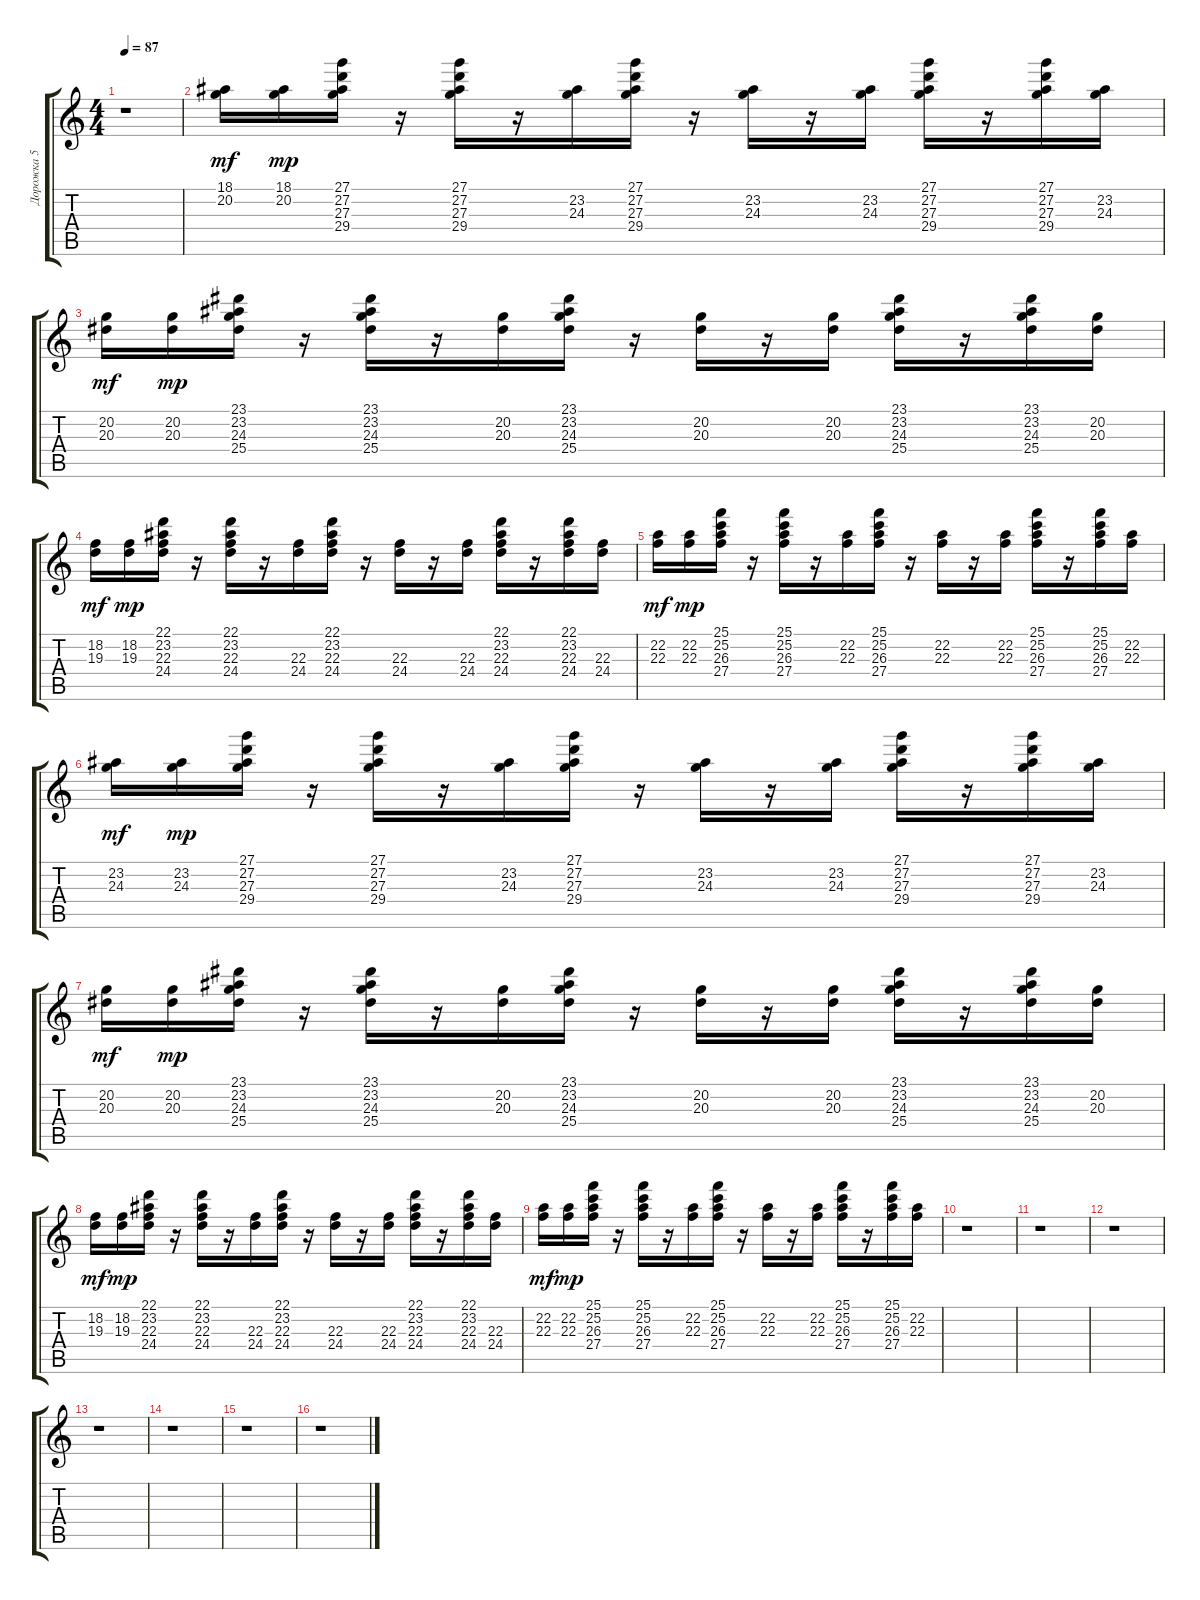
\track ("Дорожка 5" "Дорожка 5") {instrument lead2sawtooth}
\staff {score tabs}
\tuning (E4 B3 G3 D3 A2 E2) {hide}
\ts (4 4)
\tempo 87
\clef g2
\ks c
r.1{dy mp} |
(18.1 20.2).16{dy mf volume 10} (18.1 20.2).16{dy mp volume 10 balance 10} (27.1 27.2 27.3 29.4).16{balance 10} r.16 (27.1 27.2 27.3 29.4).16{balance 6} r.16 (23.2 24.3).16{balance 10} (27.1 27.2 27.3 29.4).16 r.16 (23.2 24.3).16{balance 10} r.16 (23.2 24.3).16 (27.1 27.2 27.3 29.4).16{balance 6} r.16 (27.1 27.2 27.3 29.4).16{balance 10} (23.2 24.3).16 |
(20.2 20.3).16{dy mf balance 10} (20.2 20.3).16{dy mp balance 10} (23.1 23.2 24.3 25.4).16{balance 10} r.16 (23.1 23.2 24.3 25.4).16{balance 6} r.16 (20.2 20.3).16{balance 10} (23.1 23.2 24.3 25.4).16 r.16 (20.2 20.3).16{balance 6} r.16 (20.2 20.3).16{balance 6} (23.1 23.2 24.3 25.4).16 r.16 (23.1 23.2 24.3 25.4).16{balance 10} (20.2 20.3).16 |
(18.2 19.3).16{dy mf balance 10} (18.2 19.3).16{dy mp balance 6} (22.1 23.2 22.3 24.4).16{balance 10} r.16 (22.1 23.2 22.3 24.4).16{balance 10} r.16 (22.3 24.4).16{balance 10} (22.1 23.2 22.3 24.4).16{balance 6} r.16 (22.3 24.4).16{balance 6} r.16 (22.3 24.4).16{balance 6} (22.1 23.2 22.3 24.4).16{balance 10} r.16 (22.1 23.2 22.3 24.4).16{balance 10} (22.3 24.4).16{balance 6} |
(22.2 22.3).16{dy mf balance 10} (22.2 22.3).16{dy mp balance 6} (25.1 25.2 26.3 27.4).16{balance 10} r.16 (25.1 25.2 26.3 27.4).16{balance 10} r.16 (22.2 22.3).16{balance 10} (25.1 25.2 26.3 27.4).16{balance 6} r.16 (22.2 22.3).16{balance 6} r.16 (22.2 22.3).16{balance 6} (25.1 25.2 26.3 27.4).16{balance 10} r.16 (25.1 25.2 26.3 27.4).16{balance 10} (22.2 22.3).16{balance 6} |
(23.2 24.3).16{dy mf} (23.2 24.3).16{dy mp balance 10} (27.1 27.2 27.3 29.4).16{balance 10} r.16 (27.1 27.2 27.3 29.4).16{balance 6} r.16 (23.2 24.3).16{balance 10} (27.1 27.2 27.3 29.4).16 r.16 (23.2 24.3).16{balance 10} r.16 (23.2 24.3).16 (27.1 27.2 27.3 29.4).16{balance 6} r.16 (27.1 27.2 27.3 29.4).16{balance 10} (23.2 24.3).16 |
(20.2 20.3).16{dy mf balance 10} (20.2 20.3).16{dy mp balance 10} (23.1 23.2 24.3 25.4).16{balance 10} r.16 (23.1 23.2 24.3 25.4).16{balance 6} r.16 (20.2 20.3).16{balance 10} (23.1 23.2 24.3 25.4).16 r.16 (20.2 20.3).16{balance 6} r.16 (20.2 20.3).16{balance 6} (23.1 23.2 24.3 25.4).16 r.16 (23.1 23.2 24.3 25.4).16{balance 10} (20.2 20.3).16 |
(18.2 19.3).16{dy mf balance 10} (18.2 19.3).16{dy mp balance 6} (22.1 23.2 22.3 24.4).16{balance 10} r.16 (22.1 23.2 22.3 24.4).16{balance 10} r.16 (22.3 24.4).16{balance 10} (22.1 23.2 22.3 24.4).16{balance 6} r.16 (22.3 24.4).16{balance 6} r.16 (22.3 24.4).16{balance 6} (22.1 23.2 22.3 24.4).16{balance 10} r.16 (22.1 23.2 22.3 24.4).16{balance 10} (22.3 24.4).16{balance 6} |
(22.2 22.3).16{dy mf balance 10} (22.2 22.3).16{dy mp balance 6} (25.1 25.2 26.3 27.4).16{balance 10} r.16 (25.1 25.2 26.3 27.4).16{balance 10} r.16 (22.2 22.3).16{balance 10} (25.1 25.2 26.3 27.4).16{balance 6} r.16 (22.2 22.3).16{balance 6} r.16 (22.2 22.3).16{balance 6} (25.1 25.2 26.3 27.4).16{balance 10} r.16 (25.1 25.2 26.3 27.4).16{balance 10} (22.2 22.3).16{balance 6} |
r.1 |
r.1 |
r.1 |
r.1 |
r.1 |
r.1 |
r.1
